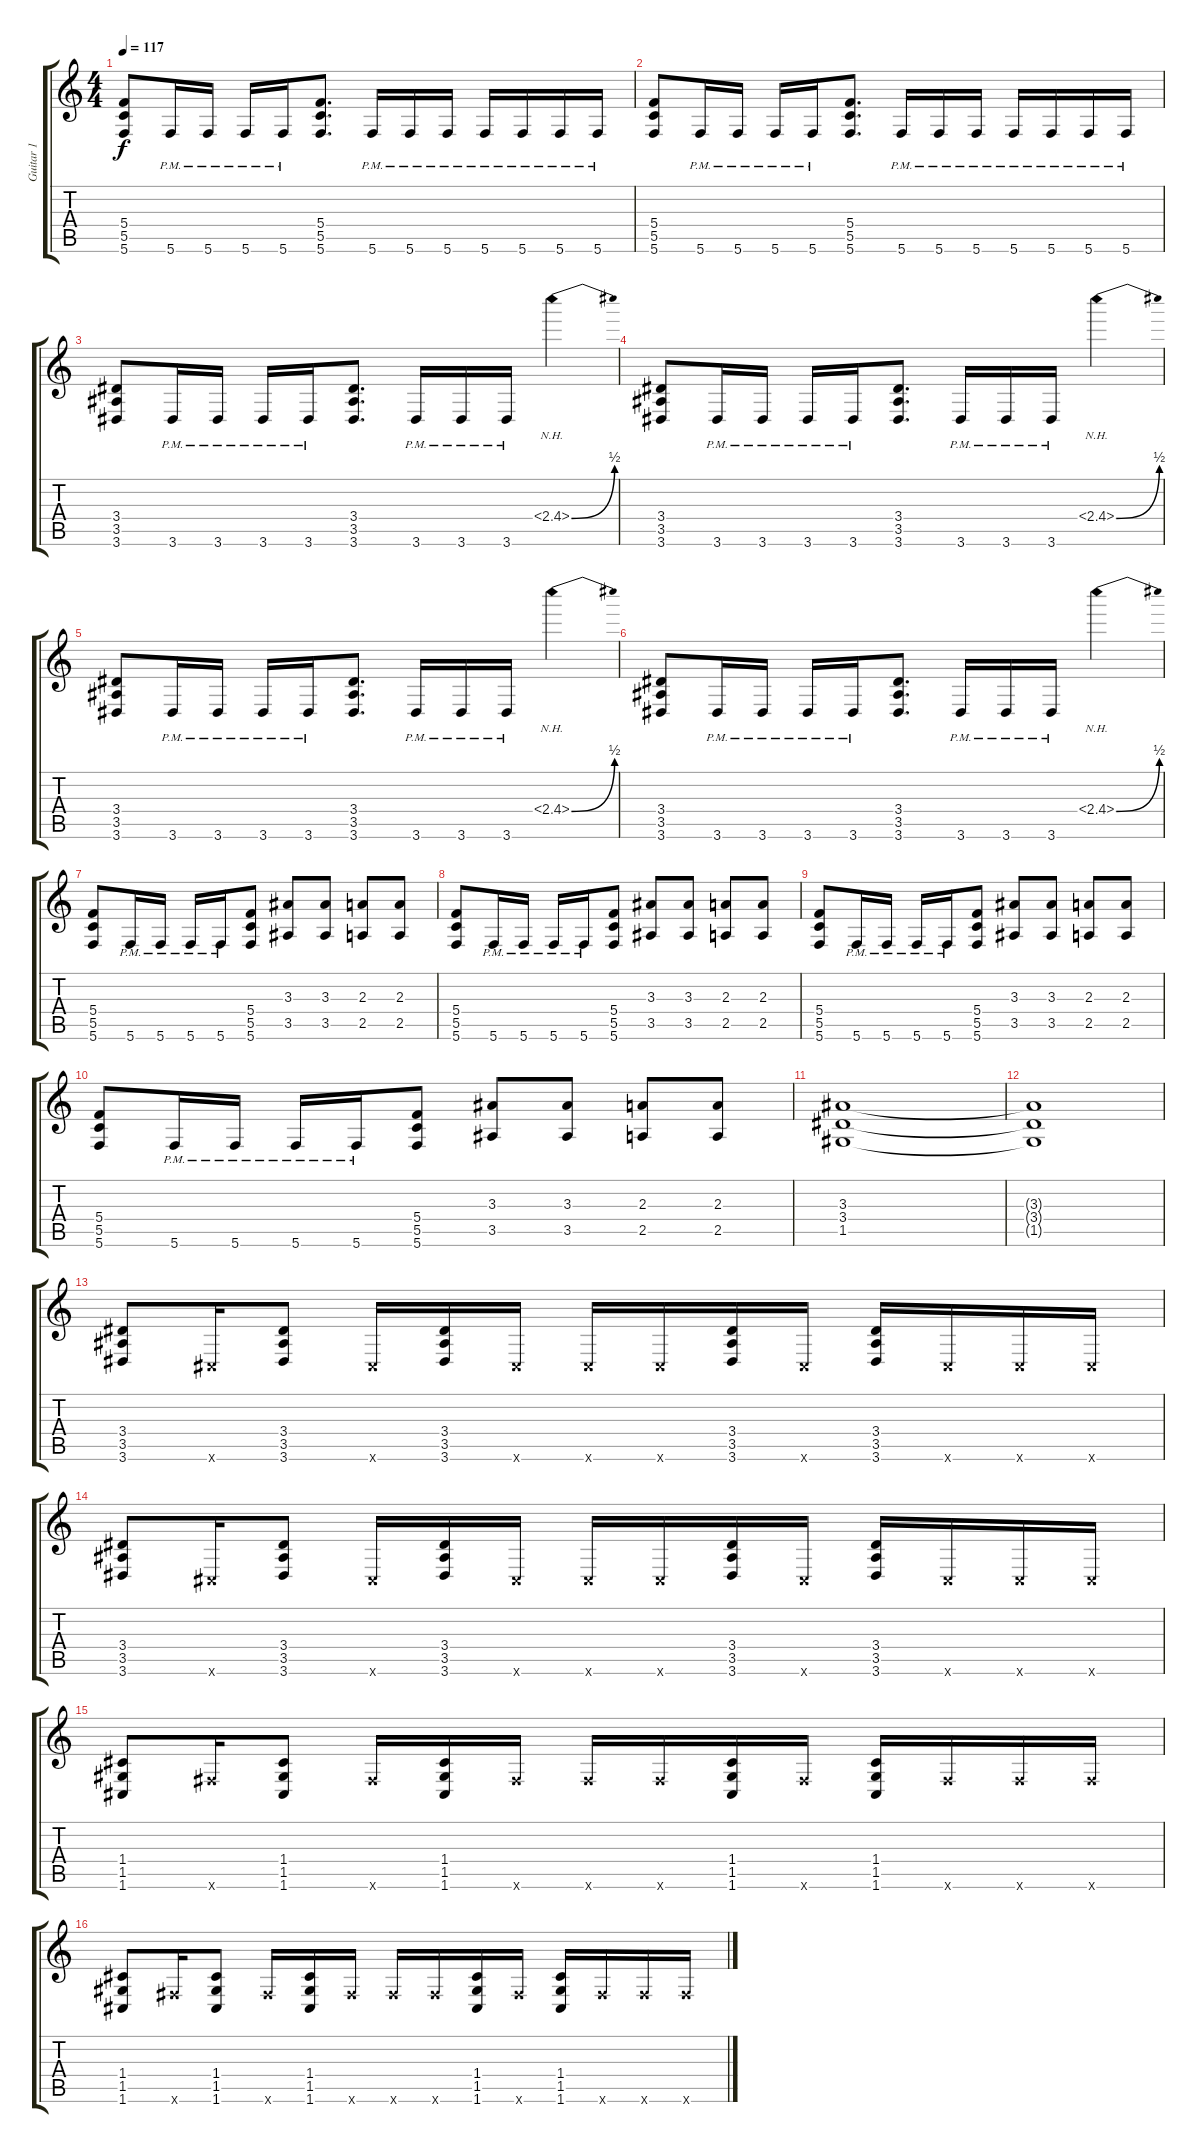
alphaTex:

\track ("Guitar 1" "Guitar 1") {instrument distortionguitar}
\staff {score tabs}
\tuning (E4 C4 G3 C3 G2 C2) {hide}
\ts (4 4)
\tempo 117
\clef g2
\ks c
(5.4 5.5 5.6).8{dy f} 5.6{pm}.16 5.6{pm}.16 5.6{pm}.16 5.6{pm}.16 (5.4 5.5 5.6).8{d} 5.6{pm}.16 5.6{pm}.16 5.6{pm}.16 5.6{pm}.16 5.6{pm}.16 5.6{pm}.16 5.6{pm}.16 |
(5.4 5.5 5.6).8 5.6{pm}.16 5.6{pm}.16 5.6{pm}.16 5.6{pm}.16 (5.4 5.5 5.6).8{d} 5.6{pm}.16 5.6{pm}.16 5.6{pm}.16 5.6{pm}.16 5.6{pm}.16 5.6{pm}.16 5.6{pm}.16 |
(3.4 3.5 3.6).8 3.6{pm}.16 3.6{pm}.16 3.6{pm}.16 3.6{pm}.16 (3.4 3.5 3.6).8{d} 3.6{pm}.16 3.6{pm}.16 3.6{pm}.16 2.4{be (bend 0 0 60 2) nh}.4 |
(3.4 3.5 3.6).8 3.6{pm}.16 3.6{pm}.16 3.6{pm}.16 3.6{pm}.16 (3.4 3.5 3.6).8{d} 3.6{pm}.16 3.6{pm}.16 3.6{pm}.16 2.4{be (bend 0 0 60 2) nh}.4 |
(3.4 3.5 3.6).8 3.6{pm}.16 3.6{pm}.16 3.6{pm}.16 3.6{pm}.16 (3.4 3.5 3.6).8{d} 3.6{pm}.16 3.6{pm}.16 3.6{pm}.16 2.4{be (bend 0 0 60 2) nh}.4 |
(3.4 3.5 3.6).8 3.6{pm}.16 3.6{pm}.16 3.6{pm}.16 3.6{pm}.16 (3.4 3.5 3.6).8{d} 3.6{pm}.16 3.6{pm}.16 3.6{pm}.16 2.4{be (bend 0 0 60 2) nh}.4 |
(5.4 5.5 5.6).8 5.6{pm}.16 5.6{pm}.16 5.6{pm}.16 5.6{pm}.16 (5.4 5.5 5.6).8 (3.3 3.5).8 (3.3 3.5).8 (2.3 2.5).8 (2.3 2.5).8 |
(5.4 5.5 5.6).8 5.6{pm}.16 5.6{pm}.16 5.6{pm}.16 5.6{pm}.16 (5.4 5.5 5.6).8 (3.3 3.5).8 (3.3 3.5).8 (2.3 2.5).8 (2.3 2.5).8 |
(5.4 5.5 5.6).8 5.6{pm}.16 5.6{pm}.16 5.6{pm}.16 5.6{pm}.16 (5.4 5.5 5.6).8 (3.3 3.5).8 (3.3 3.5).8 (2.3 2.5).8 (2.3 2.5).8 |
(5.4 5.5 5.6).8 5.6{pm}.16 5.6{pm}.16 5.6{pm}.16 5.6{pm}.16 (5.4 5.5 5.6).8 (3.3 3.5).8 (3.3 3.5).8 (2.3 2.5).8 (2.3 2.5).8 |
(3.3 3.4 1.5).1 |
(3.3{t} 3.4{t} 1.5{t}).1 |
(3.4 3.5 3.6).8{instrument acousticguitarnylon} 1.6{x}.16 (3.4 3.5 3.6).8 1.6{x}.16 (3.4 3.5 3.6).16 1.6{x}.16 1.6{x}.16 1.6{x}.16 (3.4 3.5 3.6).16 1.6{x}.16 (3.4 3.5 3.6).16 1.6{x}.16 1.6{x}.16 1.6{x}.16 |
(3.4 3.5 3.6).8 1.6{x}.16 (3.4 3.5 3.6).8 1.6{x}.16 (3.4 3.5 3.6).16 1.6{x}.16 1.6{x}.16 1.6{x}.16 (3.4 3.5 3.6).16 1.6{x}.16 (3.4 3.5 3.6).16 1.6{x}.16 1.6{x}.16 1.6{x}.16 |
(1.4 1.5 1.6).8 6.6{x}.16 (1.4 1.5 1.6).8 6.6{x}.16 (1.4 1.5 1.6).16 6.6{x}.16 6.6{x}.16 6.6{x}.16 (1.4 1.5 1.6).16 6.6{x}.16 (1.4 1.5 1.6).16 6.6{x}.16 6.6{x}.16 6.6{x}.16 |
(1.4 1.5 1.6).8 6.6{x}.16 (1.4 1.5 1.6).8 6.6{x}.16 (1.4 1.5 1.6).16 6.6{x}.16 6.6{x}.16 6.6{x}.16 (1.4 1.5 1.6).16 6.6{x}.16 (1.4 1.5 1.6).16 6.6{x}.16 6.6{x}.16 6.6{x}.16
